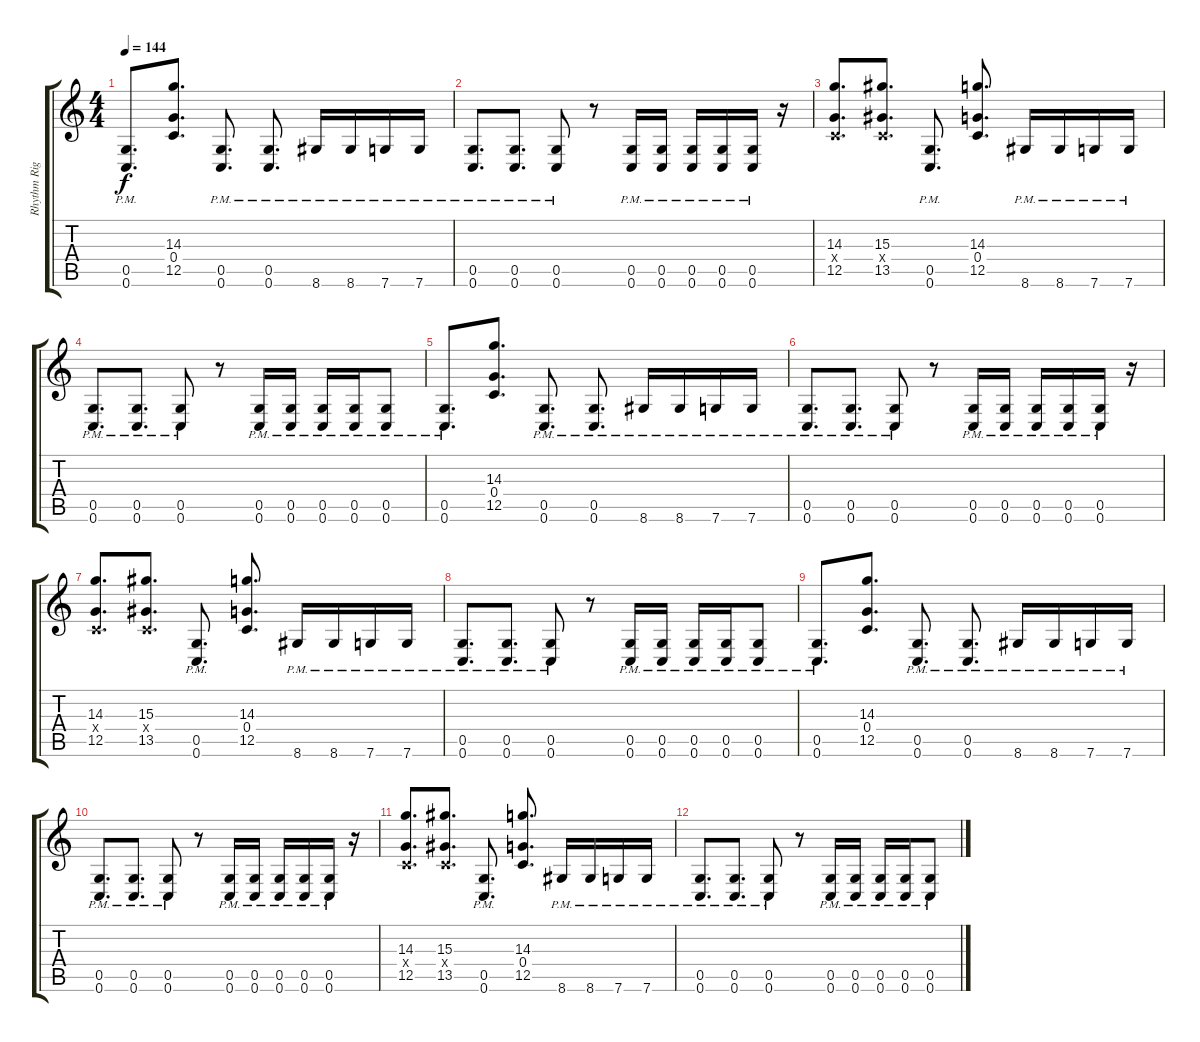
\track ("Rhythm Right" "Rhythm Rig") {instrument distortionguitar}
\staff {score tabs}
\tuning (D4 A3 F3 C3 G2 C2) {hide}
\ts (4 4)
\tempo 144
\clef g2
\ks c
(0.5{pm} 0.6{pm}).8{d dy f} (14.3 0.4 12.5).8{d} (0.5{pm} 0.6{pm}).8{d} (0.5{pm} 0.6{pm}).8{d} 8.6{pm}.16 8.6{pm}.16 7.6{pm}.16 7.6{pm}.16 |
(0.5{pm} 0.6{pm}).8{d} (0.5{pm} 0.6{pm}).8{d} (0.5{pm} 0.6{pm}).8 r.8 (0.5{pm} 0.6{pm}).16 (0.5{pm} 0.6{pm}).16 (0.5{pm} 0.6{pm}).16 (0.5{pm} 0.6{pm}).16 (0.5{pm} 0.6{pm}).16 r.16 |
(14.3 0.4{x} 12.5).8{d} (15.3 0.4{x} 13.5).8{d} (0.5{pm} 0.6{pm}).8{d} (14.3 0.4 12.5).8{d} 8.6{pm}.16 8.6{pm}.16 7.6{pm}.16 7.6{pm}.16 |
(0.5{pm} 0.6{pm}).8{d} (0.5{pm} 0.6{pm}).8{d} (0.5{pm} 0.6{pm}).8 r.8 (0.5{pm} 0.6{pm}).16 (0.5{pm} 0.6{pm}).16 (0.5{pm} 0.6{pm}).16 (0.5{pm} 0.6{pm}).16 (0.5{pm} 0.6{pm}).8 |
(0.5{pm} 0.6{pm}).8{d} (14.3 0.4 12.5).8{d} (0.5{pm} 0.6{pm}).8{d} (0.5{pm} 0.6{pm}).8{d} 8.6{pm}.16 8.6{pm}.16 7.6{pm}.16 7.6{pm}.16 |
(0.5{pm} 0.6{pm}).8{d} (0.5{pm} 0.6{pm}).8{d} (0.5{pm} 0.6{pm}).8 r.8 (0.5{pm} 0.6{pm}).16 (0.5{pm} 0.6{pm}).16 (0.5{pm} 0.6{pm}).16 (0.5{pm} 0.6{pm}).16 (0.5{pm} 0.6{pm}).16 r.16 |
(14.3 0.4{x} 12.5).8{d} (15.3 0.4{x} 13.5).8{d} (0.5{pm} 0.6{pm}).8{d} (14.3 0.4 12.5).8{d} 8.6{pm}.16 8.6{pm}.16 7.6{pm}.16 7.6{pm}.16 |
(0.5{pm} 0.6{pm}).8{d} (0.5{pm} 0.6{pm}).8{d} (0.5{pm} 0.6{pm}).8 r.8 (0.5{pm} 0.6{pm}).16 (0.5{pm} 0.6{pm}).16 (0.5{pm} 0.6{pm}).16 (0.5{pm} 0.6{pm}).16 (0.5{pm} 0.6{pm}).8 |
(0.5{pm} 0.6{pm}).8{d} (14.3 0.4 12.5).8{d} (0.5{pm} 0.6{pm}).8{d} (0.5{pm} 0.6{pm}).8{d} 8.6{pm}.16 8.6{pm}.16 7.6{pm}.16 7.6{pm}.16 |
(0.5{pm} 0.6{pm}).8{d} (0.5{pm} 0.6{pm}).8{d} (0.5{pm} 0.6{pm}).8 r.8 (0.5{pm} 0.6{pm}).16 (0.5{pm} 0.6{pm}).16 (0.5{pm} 0.6{pm}).16 (0.5{pm} 0.6{pm}).16 (0.5{pm} 0.6{pm}).16 r.16 |
(14.3 0.4{x} 12.5).8{d} (15.3 0.4{x} 13.5).8{d} (0.5{pm} 0.6{pm}).8{d} (14.3 0.4 12.5).8{d} 8.6{pm}.16 8.6{pm}.16 7.6{pm}.16 7.6{pm}.16 |
(0.5{pm} 0.6{pm}).8{d} (0.5{pm} 0.6{pm}).8{d} (0.5{pm} 0.6{pm}).8 r.8 (0.5{pm} 0.6{pm}).16 (0.5{pm} 0.6{pm}).16 (0.5{pm} 0.6{pm}).16 (0.5{pm} 0.6{pm}).16 (0.5{pm} 0.6{pm}).8
